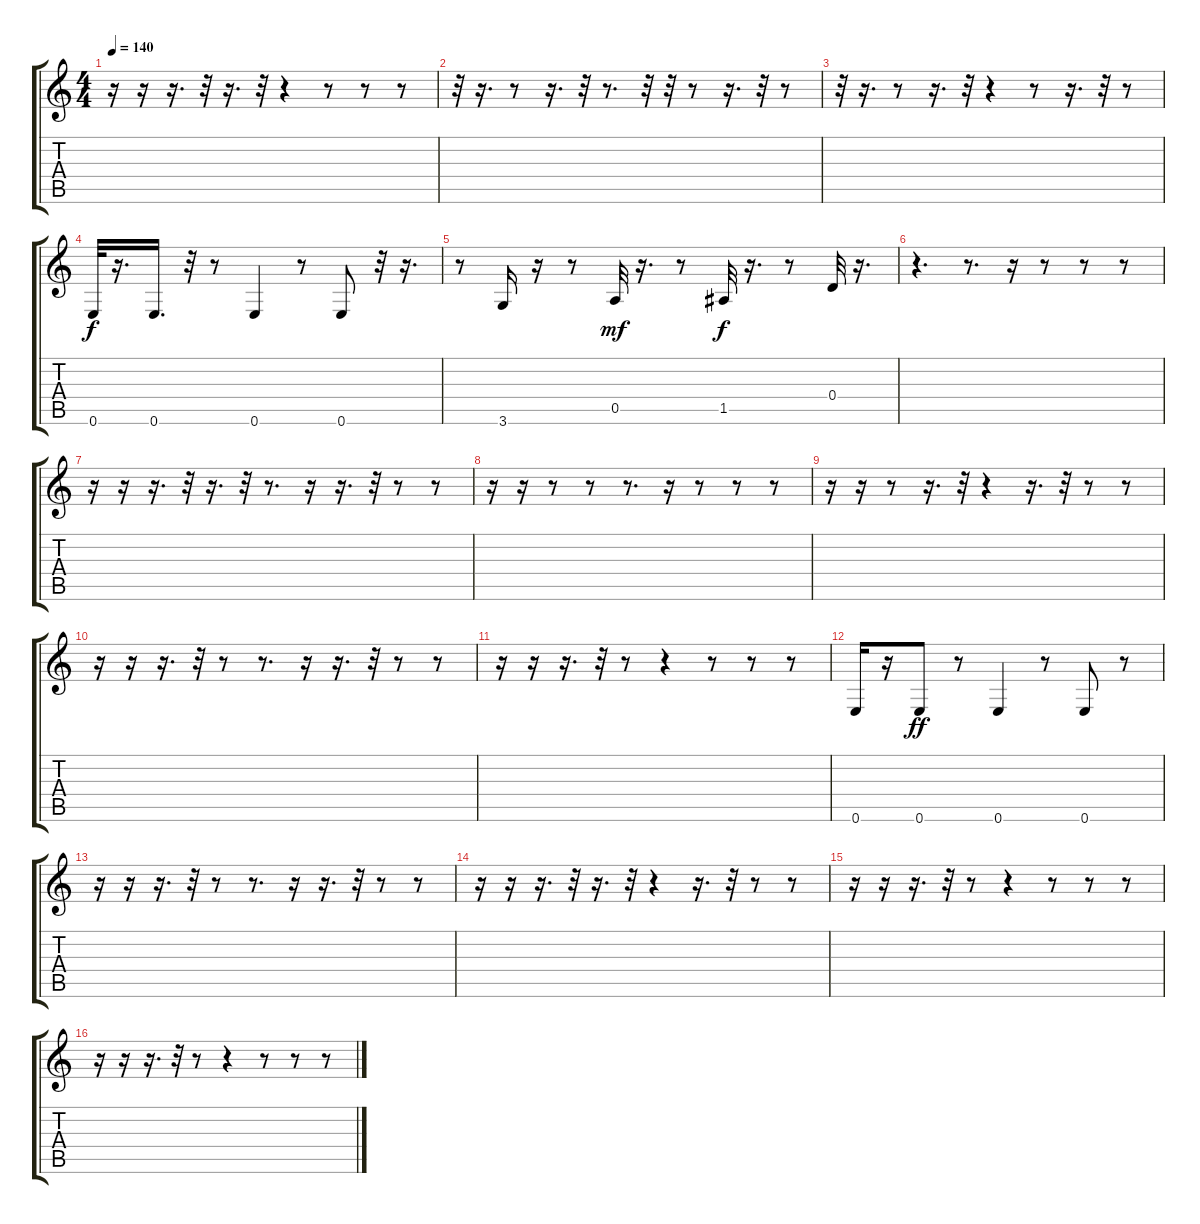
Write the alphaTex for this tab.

\track "" {instrument electricbassfinger}
\staff {score tabs}
\tuning (E4 B3 G3 D3 A2 E2) {hide}
\ts (4 4)
\tempo 140
\clef g2
\ks c
r.16{dy f} r.16 r.16{d} r.32 r.16{d} r.32 r.4 r.8 r.8 r.8 |
r.32 r.16{d} r.8 r.16{d} r.32 r.8{d} r.32 r.32 r.8 r.16{d} r.32 r.8 |
r.32 r.16{d} r.8 r.16{d} r.32 r.4 r.8 r.16{d} r.32 r.8 |
0.6.32 r.16{d} 0.6.16{d} r.32 r.8 0.6.4 r.8 0.6.8 r.32 r.16{d} |
r.8 3.6.16 r.16 r.8 0.5.32{dy mf} r.16{d} r.8 1.5.32{dy f} r.16{d} r.8 0.4.32 r.16{d} |
r.4{d} r.8{d} r.16 r.8 r.8 r.8 |
r.16 r.16 r.16{d} r.32 r.16{d} r.32 r.8{d} r.16 r.16{d} r.32 r.8 r.8 |
r.16 r.16 r.8 r.8 r.8{d} r.16 r.8 r.8 r.8 |
r.16 r.16 r.8 r.16{d} r.32 r.4 r.16{d} r.32 r.8 r.8 |
r.16 r.16 r.16{d} r.32 r.8 r.8{d} r.16 r.16{d} r.32 r.8 r.8 |
r.16 r.16 r.16{d} r.32 r.8 r.4 r.8 r.8 r.8 |
0.6.16 r.16 0.6.8{dy ff} r.8 0.6.4 r.8 0.6.8 r.8 |
r.16 r.16 r.16{d} r.32 r.8 r.8{d} r.16 r.16{d} r.32 r.8 r.8 |
r.16 r.16 r.16{d} r.32 r.16{d} r.32 r.4 r.16{d} r.32 r.8 r.8 |
r.16 r.16 r.16{d} r.32 r.8 r.4 r.8 r.8 r.8 |
r.16 r.16 r.16{d} r.32 r.8 r.4 r.8 r.8 r.8
